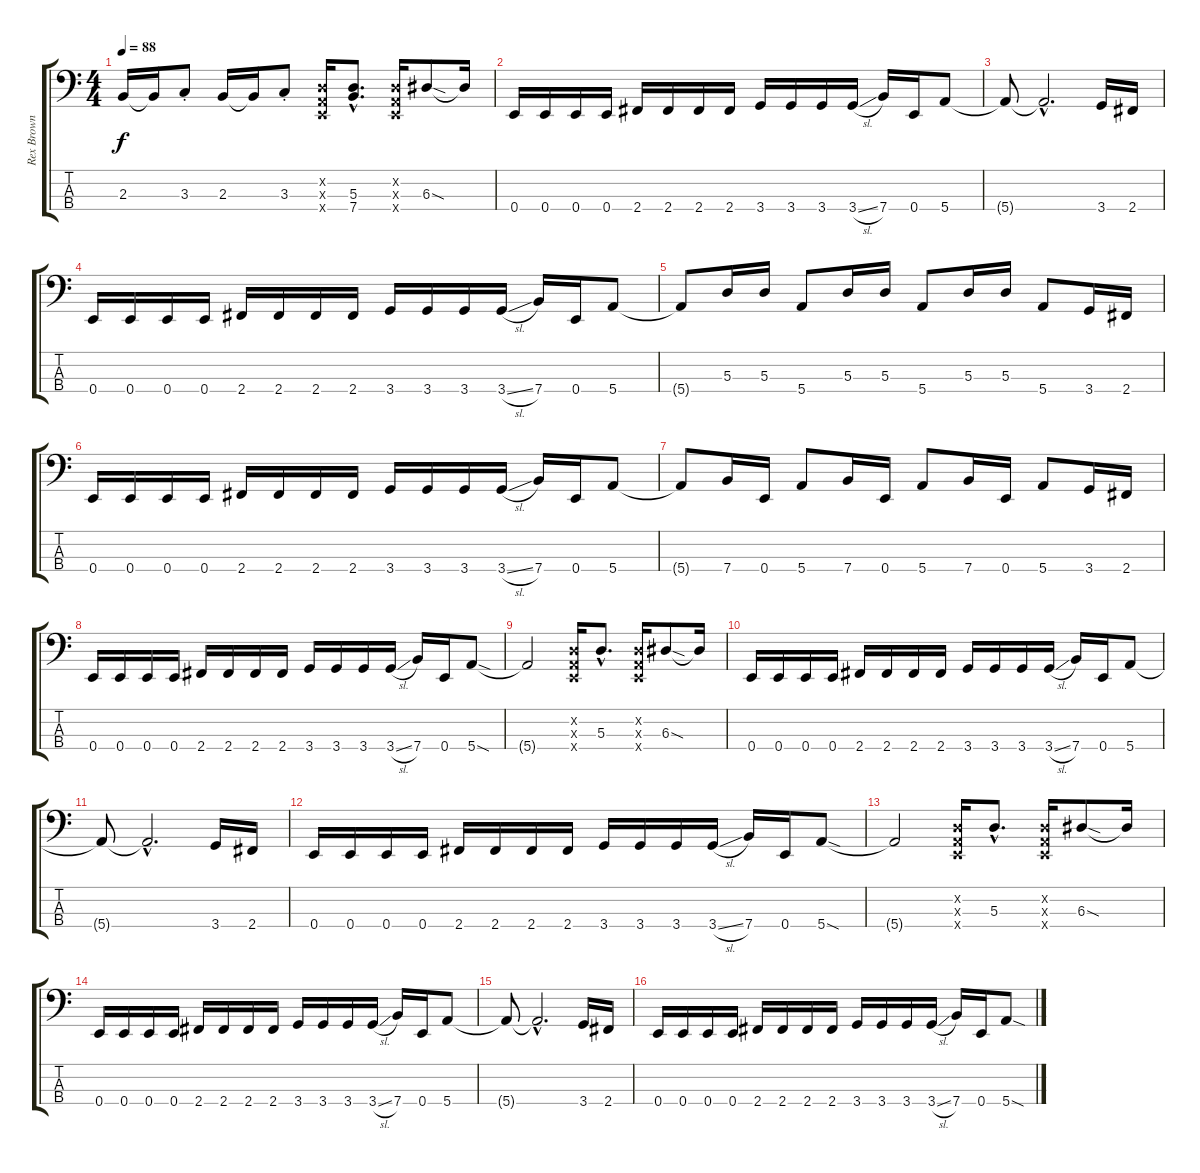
\track ("Rex Brown (Bass)" "Rex Brown ") {instrument electricbasspick}
\staff {score tabs}
\tuning (G2 D2 A1 E1) {hide}
\ts (4 4)
\tempo 88
\clef f4
\ks c
2.3.16{dy f} 2.3{t}.16 3.3{st}.8 2.3.16 2.3{t}.16 3.3{st}.8 (0.2{x} 0.3{x} 0.4{x}).16 (5.3{hac} 7.4{hac}).8{d} (0.2{x} 0.3{x} 0.4{x}).16 6.3{sod}.8 6.3{t}.16 |
0.4.16 0.4.16 0.4.16 0.4.16 2.4.16 2.4.16 2.4.16 2.4.16 3.4.16 3.4.16 3.4.16 3.4{sl}.16 7.4.16 0.4.16 5.4.8 |
5.4{t}.8 5.4{hac t}.2{d} 3.4.16 2.4.16 |
0.4.16 0.4.16 0.4.16 0.4.16 2.4.16 2.4.16 2.4.16 2.4.16 3.4.16 3.4.16 3.4.16 3.4{sl}.16 7.4.16 0.4.16 5.4.8 |
5.4{t}.8 5.3.16 5.3.16 5.4.8 5.3.16 5.3.16 5.4.8 5.3.16 5.3.16 5.4.8 3.4.16 2.4.16 |
0.4.16 0.4.16 0.4.16 0.4.16 2.4.16 2.4.16 2.4.16 2.4.16 3.4.16 3.4.16 3.4.16 3.4{sl}.16 7.4.16 0.4.16 5.4.8 |
5.4{t}.8 7.4.16 0.4.16 5.4.8 7.4.16 0.4.16 5.4.8 7.4.16 0.4.16 5.4.8 3.4.16 2.4.16 |
0.4.16 0.4.16 0.4.16 0.4.16 2.4.16 2.4.16 2.4.16 2.4.16 3.4.16 3.4.16 3.4.16 3.4{sl}.16 7.4.16 0.4.16 5.4{sod}.8 |
5.4{t}.2 (0.2{x} 0.3{x} 0.4{x}).16 5.3{hac}.8{d} (0.2{x} 0.3{x} 0.4{x}).16 6.3{sod}.8 6.3{t}.16 |
0.4.16 0.4.16 0.4.16 0.4.16 2.4.16 2.4.16 2.4.16 2.4.16 3.4.16 3.4.16 3.4.16 3.4{sl}.16 7.4.16 0.4.16 5.4.8 |
5.4{t}.8 5.4{hac t}.2{d} 3.4.16 2.4.16 |
0.4.16 0.4.16 0.4.16 0.4.16 2.4.16 2.4.16 2.4.16 2.4.16 3.4.16 3.4.16 3.4.16 3.4{sl}.16 7.4.16 0.4.16 5.4{sod}.8 |
5.4{t}.2 (0.2{x} 0.3{x} 0.4{x}).16 5.3{hac}.8{d} (0.2{x} 0.3{x} 0.4{x}).16 6.3{sod}.8 6.3{t}.16 |
0.4.16 0.4.16 0.4.16 0.4.16 2.4.16 2.4.16 2.4.16 2.4.16 3.4.16 3.4.16 3.4.16 3.4{sl}.16 7.4.16 0.4.16 5.4.8 |
5.4{t}.8 5.4{hac t}.2{d} 3.4.16 2.4.16 |
0.4.16 0.4.16 0.4.16 0.4.16 2.4.16 2.4.16 2.4.16 2.4.16 3.4.16 3.4.16 3.4.16 3.4{sl}.16 7.4.16 0.4.16 5.4{sod}.8
